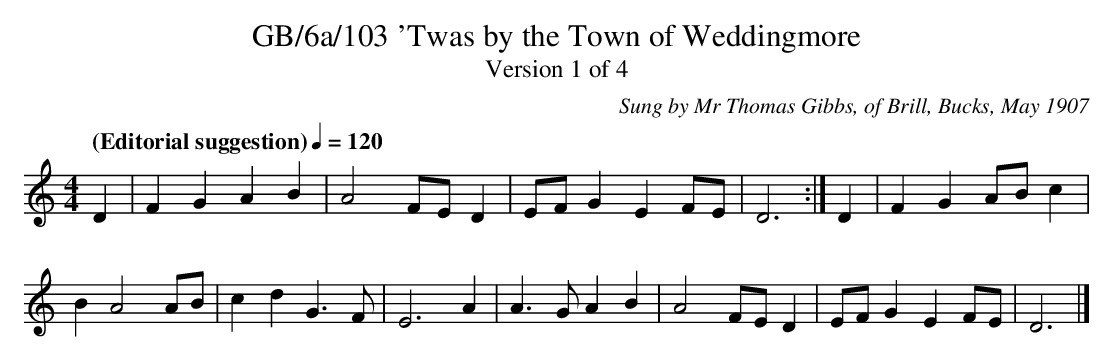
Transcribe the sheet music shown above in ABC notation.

X:1
T:GB/6a/103 'Twas by the Town of Weddingmore
T:Version 1 of 4
C:Sung by Mr Thomas Gibbs, of Brill, Bucks, May 1907
M:4/4
L:1/8
K:Ddor
Q:"(Editorial suggestion)" 1/4=120
D2 | F2 G2 A2 B2 | A4 FE D2 | EF G2 E2 FE | D6 :| D2 | F2 G2 AB c2 |
B2 A4 AB | c2 d2 G3 F | E6 A2 | A3 G A2 B2 | A4 FE D2 | EF G2 E2 FE | D6 |]
